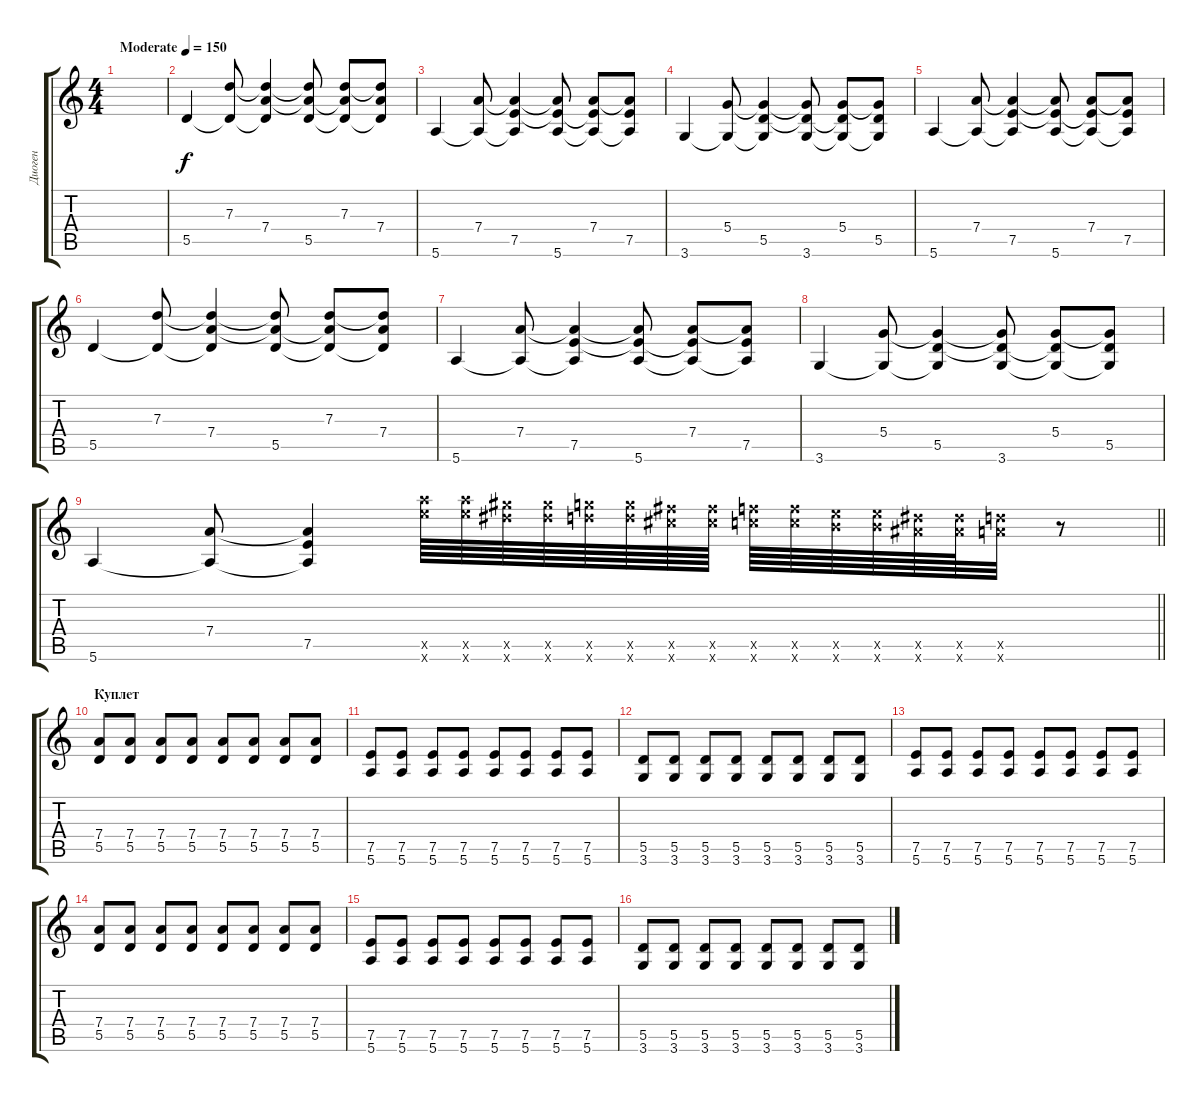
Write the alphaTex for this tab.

\track ("Диоген" "Диоген") {instrument overdrivenguitar}
\staff {score tabs}
\tuning (E4 B3 G3 D3 A2 E2) {hide}
\ts (4 4)
\tempo (150 "Moderate")
\clef g2
\ks c
|
5.5.4 (7.3 5.5{t}).8 (7.3{t} 7.4 5.5{t}).4 (7.3{t} 7.4{t} 5.5).8 (7.3 7.4{t} 5.5{t}).8 (7.3{t} 7.4 5.5{t}).8 |
5.6.4 (7.4 5.6{t}).8 (7.4{t} 7.5 5.6{t}).4 (7.4{t} 7.5{t} 5.6).8 (7.4 7.5{t} 5.6{t}).8 (7.4{t} 7.5 5.6{t}).8 |
3.6.4 (5.4 3.6{t}).8 (5.4{t} 5.5 3.6{t}).4 (5.4{t} 5.5{t} 3.6).8 (5.4 5.5{t} 3.6{t}).8 (5.4{t} 5.5 3.6{t}).8 |
5.6.4 (7.4 5.6{t}).8 (7.4{t} 7.5 5.6{t}).4 (7.4{t} 7.5{t} 5.6).8 (7.4 7.5{t} 5.6{t}).8 (7.4{t} 7.5 5.6{t}).8 |
5.5.4 (7.3 5.5{t}).8 (7.3{t} 7.4 5.5{t}).4 (7.3{t} 7.4{t} 5.5).8 (7.3 7.4{t} 5.5{t}).8 (7.3{t} 7.4 5.5{t}).8 |
5.6.4 (7.4 5.6{t}).8 (7.4{t} 7.5 5.6{t}).4 (7.4{t} 7.5{t} 5.6).8 (7.4 7.5{t} 5.6{t}).8 (7.4{t} 7.5 5.6{t}).8 |
3.6.4 (5.4 3.6{t}).8 (5.4{t} 5.5 3.6{t}).4 (5.4{t} 5.5{t} 3.6).8 (5.4 5.5{t} 3.6{t}).8 (5.4{t} 5.5 3.6{t}).8 |
\barLineRight lightlight
5.6.4 (7.4 5.6{t}).8 (7.4{t} 7.5 5.6{t}).4 (24.5{x} 24.6{x}).64 (24.5{x} 24.6{x}).64 (23.5{x} 23.6{x}).64 (23.5{x} 23.6{x}).64 (22.5{x} 22.6{x}).64 (22.5{x} 22.6{x}).64 (21.5{x} 21.6{x}).64 (21.5{x} 21.6{x}).64 (20.5{x} 20.6{x}).64 (20.5{x} 20.6{x}).64 (19.5{x} 19.6{x}).64 (19.5{x} 19.6{x}).64 (18.5{x} 18.6{x}).64 (18.5{x} 18.6{x}).64 (17.5{x} 17.6{x}).32 r.8 |
\section ("" "Куплет")
(7.4 5.5).8 (7.4 5.5).8 (7.4 5.5).8 (7.4 5.5).8 (7.4 5.5).8 (7.4 5.5).8 (7.4 5.5).8 (7.4 5.5).8 |
(7.5 5.6).8 (7.5 5.6).8 (7.5 5.6).8 (7.5 5.6).8 (7.5 5.6).8 (7.5 5.6).8 (7.5 5.6).8 (7.5 5.6).8 |
(5.5 3.6).8 (5.5 3.6).8 (5.5 3.6).8 (5.5 3.6).8 (5.5 3.6).8 (5.5 3.6).8 (5.5 3.6).8 (5.5 3.6).8 |
(7.5 5.6).8 (7.5 5.6).8 (7.5 5.6).8 (7.5 5.6).8 (7.5 5.6).8 (7.5 5.6).8 (7.5 5.6).8 (7.5 5.6).8 |
(7.4 5.5).8 (7.4 5.5).8 (7.4 5.5).8 (7.4 5.5).8 (7.4 5.5).8 (7.4 5.5).8 (7.4 5.5).8 (7.4 5.5).8 |
(7.5 5.6).8 (7.5 5.6).8 (7.5 5.6).8 (7.5 5.6).8 (7.5 5.6).8 (7.5 5.6).8 (7.5 5.6).8 (7.5 5.6).8 |
(5.5 3.6).8 (5.5 3.6).8 (5.5 3.6).8 (5.5 3.6).8 (5.5 3.6).8 (5.5 3.6).8 (5.5 3.6).8 (5.5 3.6).8
